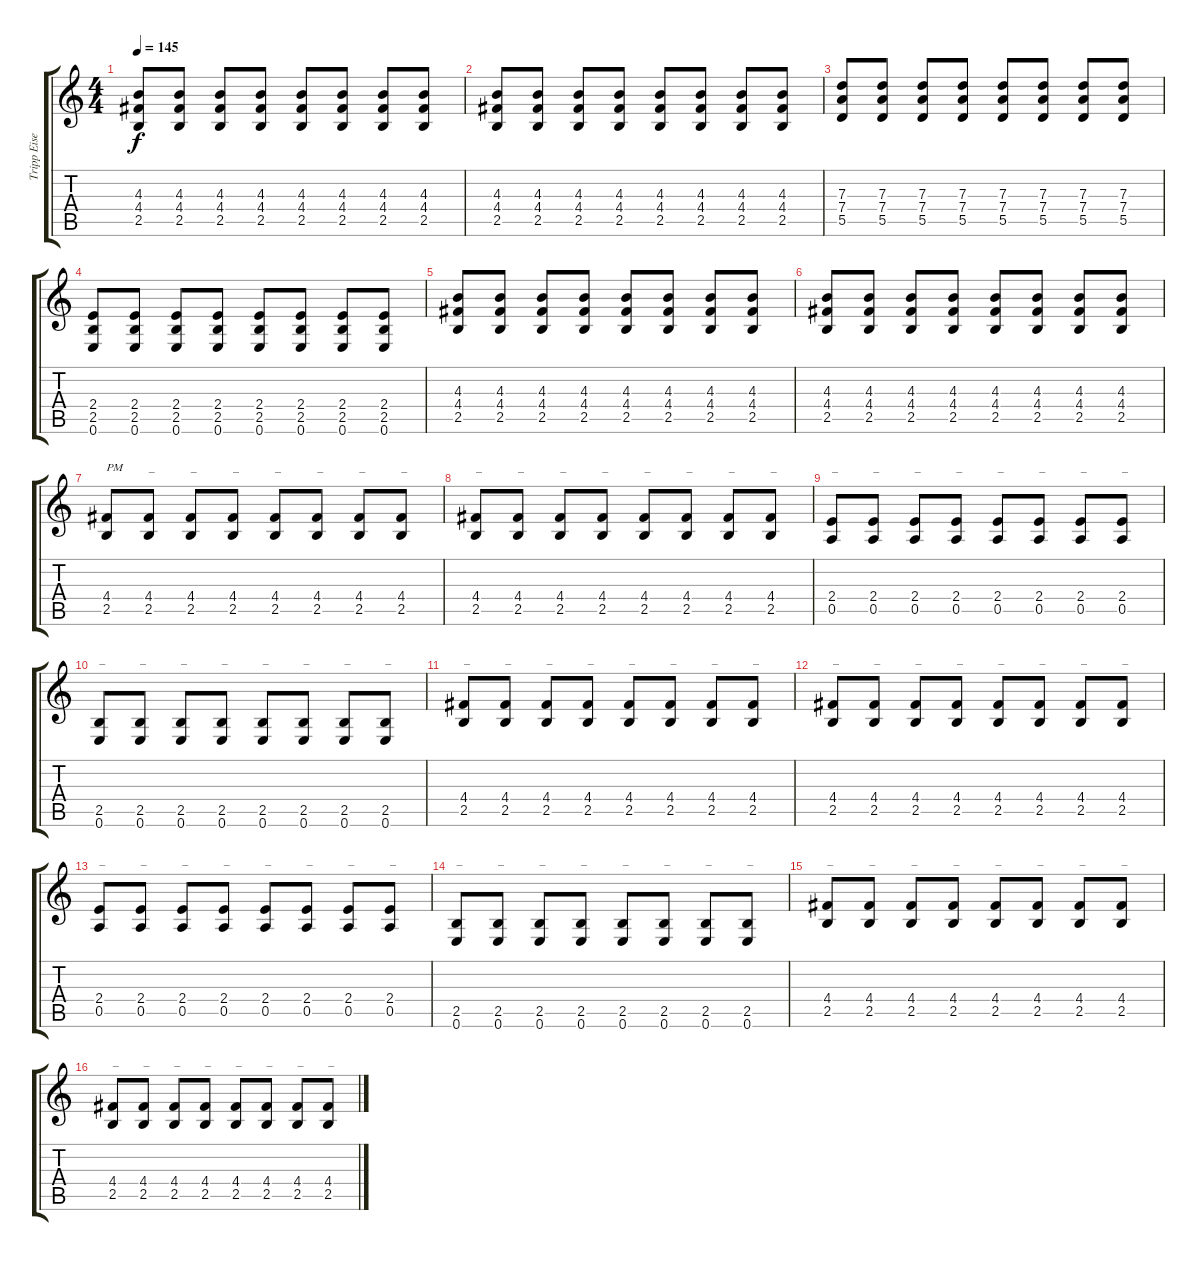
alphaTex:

\track ("Tripp Eisen" "Tripp Eise") {instrument overdrivenguitar}
\staff {score tabs}
\tuning (E4 B3 G3 D3 A2 E2) {hide}
\ts (4 4)
\tempo 145
\clef g2
\ks c
(4.3 4.4 2.5).8{dy f} (4.3 4.4 2.5).8 (4.3 4.4 2.5).8 (4.3 4.4 2.5).8 (4.3 4.4 2.5).8 (4.3 4.4 2.5).8 (4.3 4.4 2.5).8 (4.3 4.4 2.5).8 |
(4.3 4.4 2.5).8 (4.3 4.4 2.5).8 (4.3 4.4 2.5).8 (4.3 4.4 2.5).8 (4.3 4.4 2.5).8 (4.3 4.4 2.5).8 (4.3 4.4 2.5).8 (4.3 4.4 2.5).8 |
(7.3 7.4 5.5).8 (7.3 7.4 5.5).8 (7.3 7.4 5.5).8 (7.3 7.4 5.5).8 (7.3 7.4 5.5).8 (7.3 7.4 5.5).8 (7.3 7.4 5.5).8 (7.3 7.4 5.5).8 |
(2.4 2.5 0.6).8 (2.4 2.5 0.6).8 (2.4 2.5 0.6).8 (2.4 2.5 0.6).8 (2.4 2.5 0.6).8 (2.4 2.5 0.6).8 (2.4 2.5 0.6).8 (2.4 2.5 0.6).8 |
(4.3 4.4 2.5).8 (4.3 4.4 2.5).8 (4.3 4.4 2.5).8 (4.3 4.4 2.5).8 (4.3 4.4 2.5).8 (4.3 4.4 2.5).8 (4.3 4.4 2.5).8 (4.3 4.4 2.5).8 |
(4.3 4.4 2.5).8 (4.3 4.4 2.5).8 (4.3 4.4 2.5).8 (4.3 4.4 2.5).8 (4.3 4.4 2.5).8 (4.3 4.4 2.5).8 (4.3 4.4 2.5).8 (4.3 4.4 2.5).8 |
(4.4 2.5).8{txt "PM"} (4.4 2.5).8{txt "_"} (4.4 2.5).8{txt "_"} (4.4 2.5).8{txt "_"} (4.4 2.5).8{txt "_"} (4.4 2.5).8{txt "_"} (4.4 2.5).8{txt "_"} (4.4 2.5).8{txt "_"} |
(4.4 2.5).8{txt "_"} (4.4 2.5).8{txt "_"} (4.4 2.5).8{txt "_"} (4.4 2.5).8{txt "_"} (4.4 2.5).8{txt "_"} (4.4 2.5).8{txt "_"} (4.4 2.5).8{txt "_"} (4.4 2.5).8{txt "_"} |
(2.4 0.5).8{txt "_"} (2.4 0.5).8{txt "_"} (2.4 0.5).8{txt "_"} (2.4 0.5).8{txt "_"} (2.4 0.5).8{txt "_"} (2.4 0.5).8{txt "_"} (2.4 0.5).8{txt "_"} (2.4 0.5).8{txt "_"} |
(2.5 0.6).8{txt "_"} (2.5 0.6).8{txt "_"} (2.5 0.6).8{txt "_"} (2.5 0.6).8{txt "_"} (2.5 0.6).8{txt "_"} (2.5 0.6).8{txt "_"} (2.5 0.6).8{txt "_"} (2.5 0.6).8{txt "_"} |
(4.4 2.5).8{txt "_"} (4.4 2.5).8{txt "_"} (4.4 2.5).8{txt "_"} (4.4 2.5).8{txt "_"} (4.4 2.5).8{txt "_"} (4.4 2.5).8{txt "_"} (4.4 2.5).8{txt "_"} (4.4 2.5).8{txt "_"} |
(4.4 2.5).8{txt "_"} (4.4 2.5).8{txt "_"} (4.4 2.5).8{txt "_"} (4.4 2.5).8{txt "_"} (4.4 2.5).8{txt "_"} (4.4 2.5).8{txt "_"} (4.4 2.5).8{txt "_"} (4.4 2.5).8{txt "_"} |
(2.4 0.5).8{txt "_"} (2.4 0.5).8{txt "_"} (2.4 0.5).8{txt "_"} (2.4 0.5).8{txt "_"} (2.4 0.5).8{txt "_"} (2.4 0.5).8{txt "_"} (2.4 0.5).8{txt "_"} (2.4 0.5).8{txt "_"} |
(2.5 0.6).8{txt "_"} (2.5 0.6).8{txt "_"} (2.5 0.6).8{txt "_"} (2.5 0.6).8{txt "_"} (2.5 0.6).8{txt "_"} (2.5 0.6).8{txt "_"} (2.5 0.6).8{txt "_"} (2.5 0.6).8{txt "_"} |
(4.4 2.5).8{txt "_"} (4.4 2.5).8{txt "_"} (4.4 2.5).8{txt "_"} (4.4 2.5).8{txt "_"} (4.4 2.5).8{txt "_"} (4.4 2.5).8{txt "_"} (4.4 2.5).8{txt "_"} (4.4 2.5).8{txt "_"} |
(4.4 2.5).8{txt "_"} (4.4 2.5).8{txt "_"} (4.4 2.5).8{txt "_"} (4.4 2.5).8{txt "_"} (4.4 2.5).8{txt "_"} (4.4 2.5).8{txt "_"} (4.4 2.5).8{txt "_"} (4.4 2.5).8{txt "_"}
